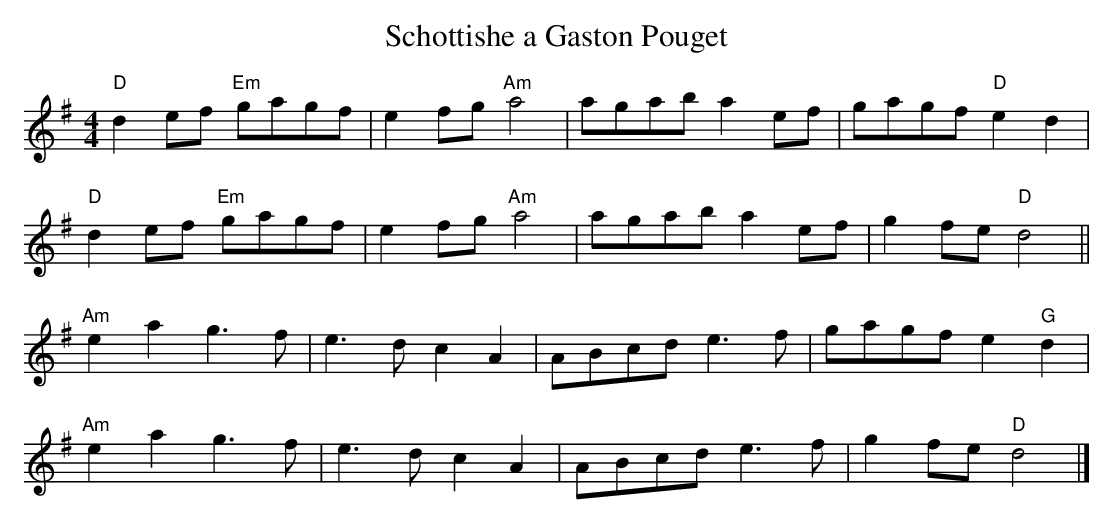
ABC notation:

X:1
T:Schottishe a Gaston Pouget
K:D mixolydian
M:4/4
L:1/8
"D"d2ef "Em"gagf |e2fg "Am"a4|agab a2ef| gagf "D"e2d2|
"D"d2ef "Em"gagf |e2fg "Am"a4|agab a2ef|g2fe "D"d4||
"Am"e2a2 g3f |e3d c2A2|ABcd e3f |gagf e2"G"d2|
"Am"e2a2 g3f |e3d c2A2|ABcd e3f |g2fe "D"d4|]
